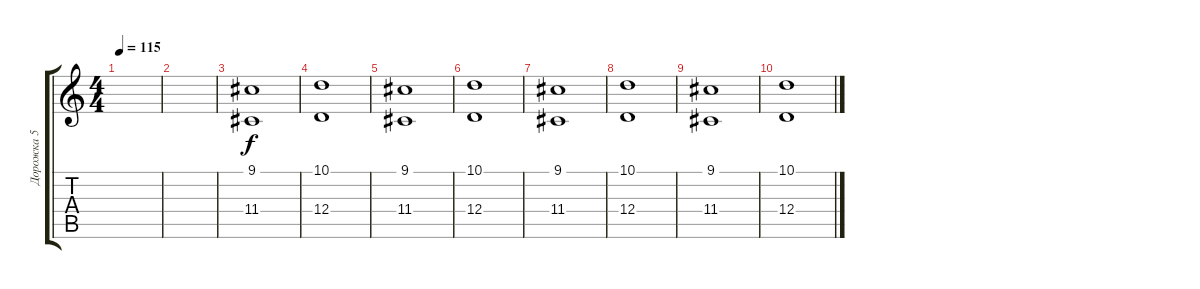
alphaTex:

\track ("Дорожка 5" "Дорожка 5") {mute instrument pad4choir}
\staff {score tabs}
\tuning (E4 B3 G3 D3 A2 E2) {hide}
\ts (4 4)
\tempo 115
\clef g2
\ks c
|
|
(9.1 11.4).1 |
(10.1 12.4).1 |
(9.1 11.4).1 |
(10.1 12.4).1 |
(9.1 11.4).1 |
(10.1 12.4).1 |
(9.1 11.4).1 |
(10.1 12.4).1
